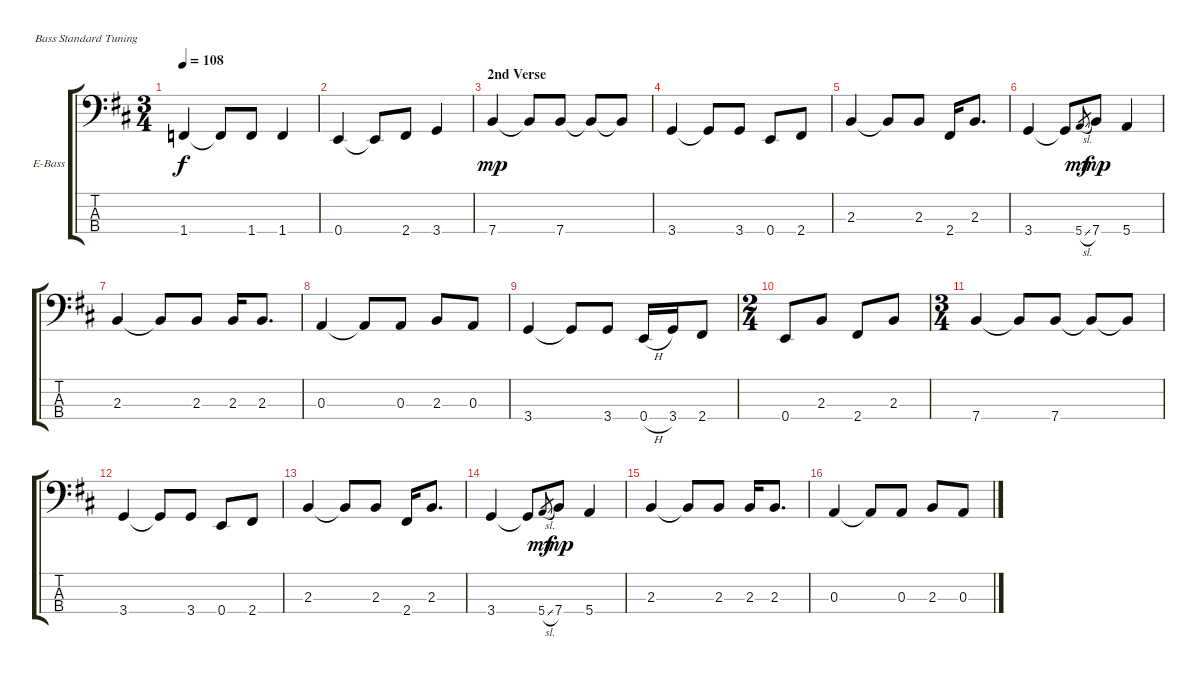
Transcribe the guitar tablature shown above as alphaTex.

\bracketExtendMode groupsimilarinstruments
\firstSystemTrackNameOrientation horizontal
\otherSystemsTrackNameOrientation horizontal
\track ("Bass" "E-Bass") {instrument electricbasspick}
\staff {score tabs}
\tuning (G2 D2 A1 E1)
\ts (3 4)
\tempo 108
\clef f4
\scale
1.06305
\ks d
1.4.4{dy f} 1.4{t}.8 1.4.8 1.4.4 |
\scale
0.936948 0.4.4 0.4{t}.8 2.4.8 3.4.4 |
\section ("" "2nd Verse")
\scale
1.06305 7.4.4{dy mp} 7.4{t}.8 7.4.8 7.4{t}.8 7.4{t}.8 |
\scale
0.936948 3.4.4 3.4{t}.8 3.4.8 0.4.8 2.4.8 |
\scale
1.06305 2.3.4 2.3{t}.8 2.3.8 2.4.16 2.3.8{d} |
\scale
0.936948 3.4.4 3.4{t}.8 5.4{sl}.8{gr dy mf} 7.4.8{dy mp} 5.4.4 |
\scale
1.06305 2.3.4 2.3{t}.8 2.3.8 2.3.16 2.3.8{d} |
\scale
0.936948 0.3.4 0.3{t}.8 0.3.8 2.3.8 0.3.8 |
\scale
1.06305 3.4.4 3.4{t}.8 3.4.8 0.4{h}.16 3.4.16 2.4.8 |
\ts (2 4)
\beaming (8 2 2 2)
\scale
0.936948 0.4.8 2.3.8 2.4.8 2.3.8 |
\ts (3 4)
\beaming (8 2 2 2)
\scale
1.09332 7.4.4 7.4{t}.8 7.4.8 7.4{t}.8 7.4{t}.8 |
\scale
0.906684 3.4.4 3.4{t}.8 3.4.8 0.4.8 2.4.8 |
\scale
1.06305 2.3.4 2.3{t}.8 2.3.8 2.4.16 2.3.8{d} |
\scale
0.936948 3.4.4 3.4{t}.8 5.4{sl}.8{gr dy mf} 7.4.8{dy mp} 5.4.4 |
\scale
1.06305 2.3.4 2.3{t}.8 2.3.8 2.3.16 2.3.8{d} |
\scale
0.936948 0.3.4 0.3{t}.8 0.3.8 2.3.8 0.3.8
